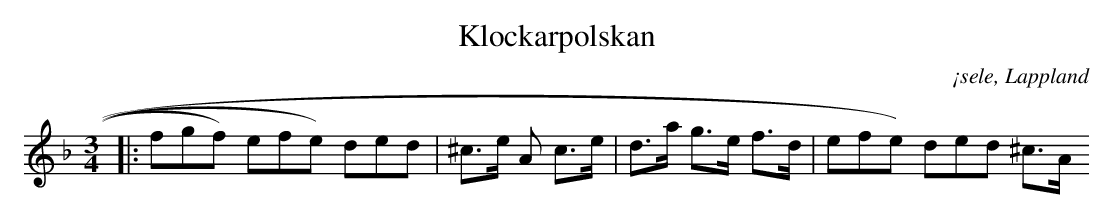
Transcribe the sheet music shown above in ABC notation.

X:1
T:Klockarpolskan
O:¡sele, Lappland
M:3/4
L:1/8
K:Dm
|: 3fgf 3)efe 2)ded | ^c>e A c>e | d>a g>e f>d | 3)efe 3)ded ^c>A
